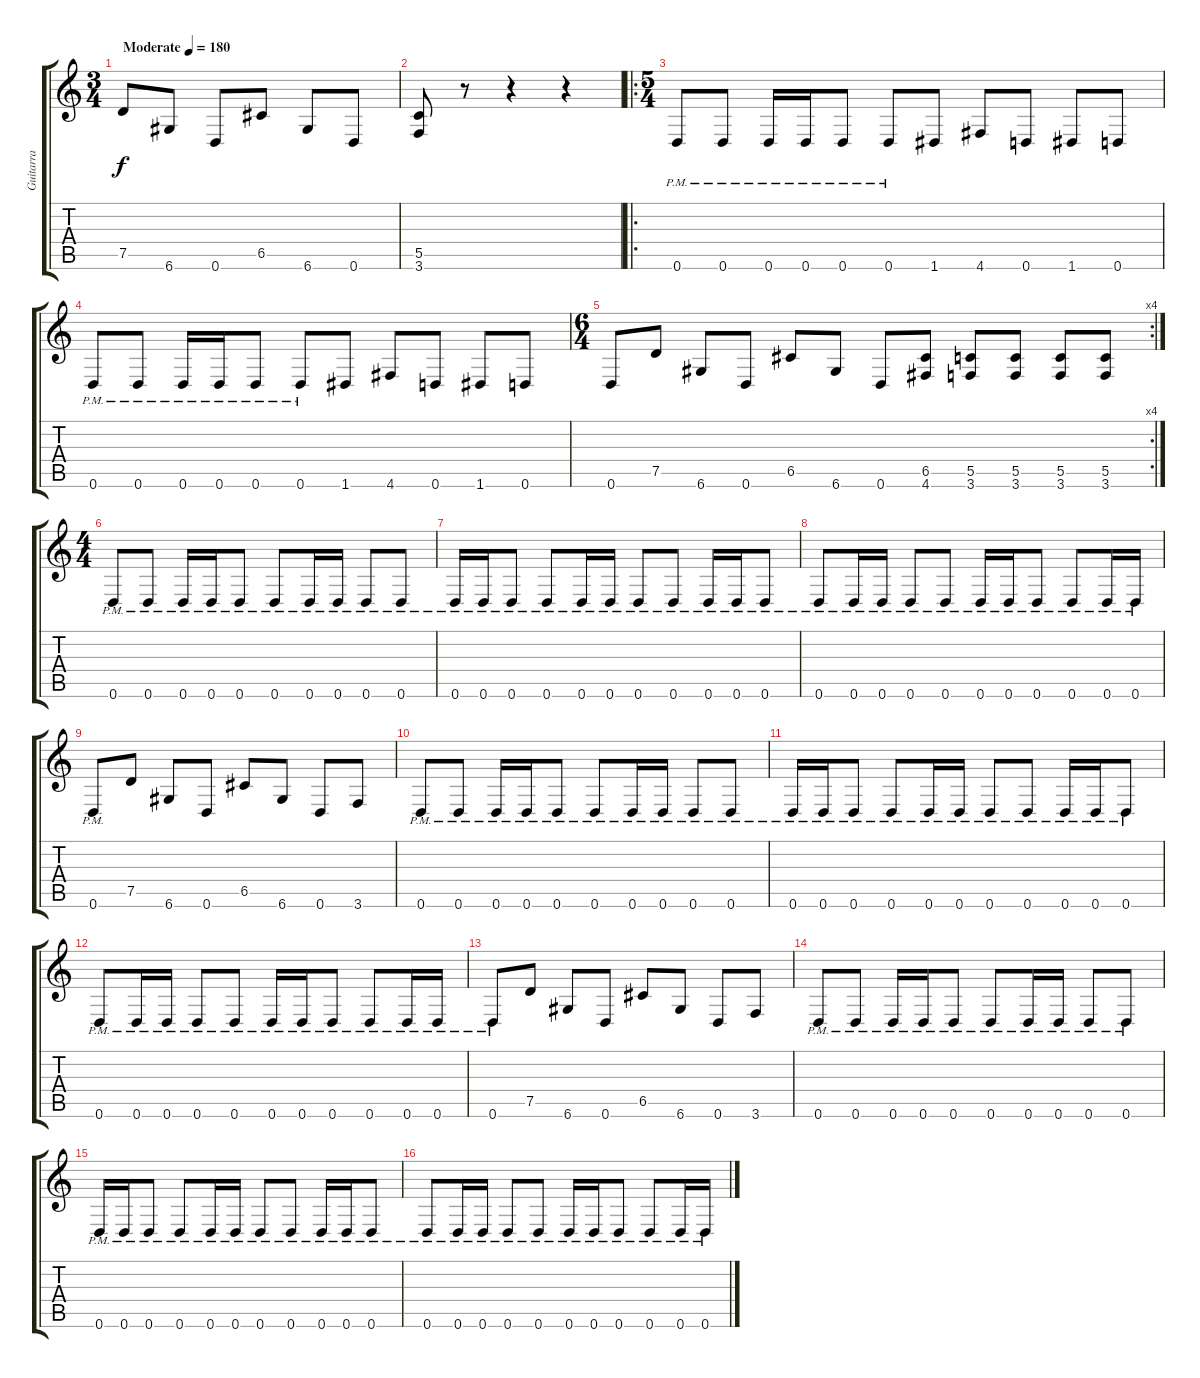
\track ("Guitarra" "Guitarra") {instrument distortionguitar}
\staff {score tabs}
\tuning (D4 A3 F3 C3 G2 D2) {hide}
\ts (3 4)
\tempo (180 "Moderate")
\clef g2
\ks c
7.5.8{dy f instrument distortionguitar} 6.6.8 0.6.8 6.5.8 6.6.8 0.6.8 |
(5.5 3.6).8 r.8 r.4 r.4 |
\ro
\ts (5 4)
0.6{pm}.8 0.6{pm}.8 0.6{pm}.16 0.6{pm}.16 0.6{pm}.8 0.6{pm}.8 1.6.8 4.6.8 0.6.8 1.6.8 0.6.8 |
0.6{pm}.8 0.6{pm}.8 0.6{pm}.16 0.6{pm}.16 0.6{pm}.8 0.6{pm}.8 1.6.8 4.6.8 0.6.8 1.6.8 0.6.8 |
\rc 4
\ts (6 4)
0.6.8 7.5.8 6.6.8 0.6.8 6.5.8 6.6.8 0.6.8 (6.5 4.6).8 (5.5 3.6).8 (5.5 3.6).8 (5.5 3.6).8 (5.5 3.6).8 |
\ts (4 4)
0.6{pm}.8 0.6{pm}.8 0.6{pm}.16 0.6{pm}.16 0.6{pm}.8 0.6{pm}.8 0.6{pm}.16 0.6{pm}.16 0.6{pm}.8 0.6{pm}.8 |
0.6{pm}.16 0.6{pm}.16 0.6{pm}.8 0.6{pm}.8 0.6{pm}.16 0.6{pm}.16 0.6{pm}.8 0.6{pm}.8 0.6{pm}.16 0.6{pm}.16 0.6{pm}.8 |
0.6{pm}.8 0.6{pm}.16 0.6{pm}.16 0.6{pm}.8 0.6{pm}.8 0.6{pm}.16 0.6{pm}.16 0.6{pm}.8 0.6{pm}.8 0.6{pm}.16 0.6{pm}.16 |
0.6{pm}.8 7.5.8 6.6.8 0.6.8 6.5.8 6.6.8 0.6.8 3.6.8 |
0.6{pm}.8 0.6{pm}.8 0.6{pm}.16 0.6{pm}.16 0.6{pm}.8 0.6{pm}.8 0.6{pm}.16 0.6{pm}.16 0.6{pm}.8 0.6{pm}.8 |
0.6{pm}.16 0.6{pm}.16 0.6{pm}.8 0.6{pm}.8 0.6{pm}.16 0.6{pm}.16 0.6{pm}.8 0.6{pm}.8 0.6{pm}.16 0.6{pm}.16 0.6{pm}.8 |
0.6{pm}.8 0.6{pm}.16 0.6{pm}.16 0.6{pm}.8 0.6{pm}.8 0.6{pm}.16 0.6{pm}.16 0.6{pm}.8 0.6{pm}.8 0.6{pm}.16 0.6{pm}.16 |
0.6{pm}.8 7.5.8 6.6.8 0.6.8 6.5.8 6.6.8 0.6.8 3.6.8 |
0.6{pm}.8 0.6{pm}.8 0.6{pm}.16 0.6{pm}.16 0.6{pm}.8 0.6{pm}.8 0.6{pm}.16 0.6{pm}.16 0.6{pm}.8 0.6{pm}.8 |
0.6{pm}.16 0.6{pm}.16 0.6{pm}.8 0.6{pm}.8 0.6{pm}.16 0.6{pm}.16 0.6{pm}.8 0.6{pm}.8 0.6{pm}.16 0.6{pm}.16 0.6{pm}.8 |
0.6{pm}.8 0.6{pm}.16 0.6{pm}.16 0.6{pm}.8 0.6{pm}.8 0.6{pm}.16 0.6{pm}.16 0.6{pm}.8 0.6{pm}.8 0.6{pm}.16 0.6{pm}.16
